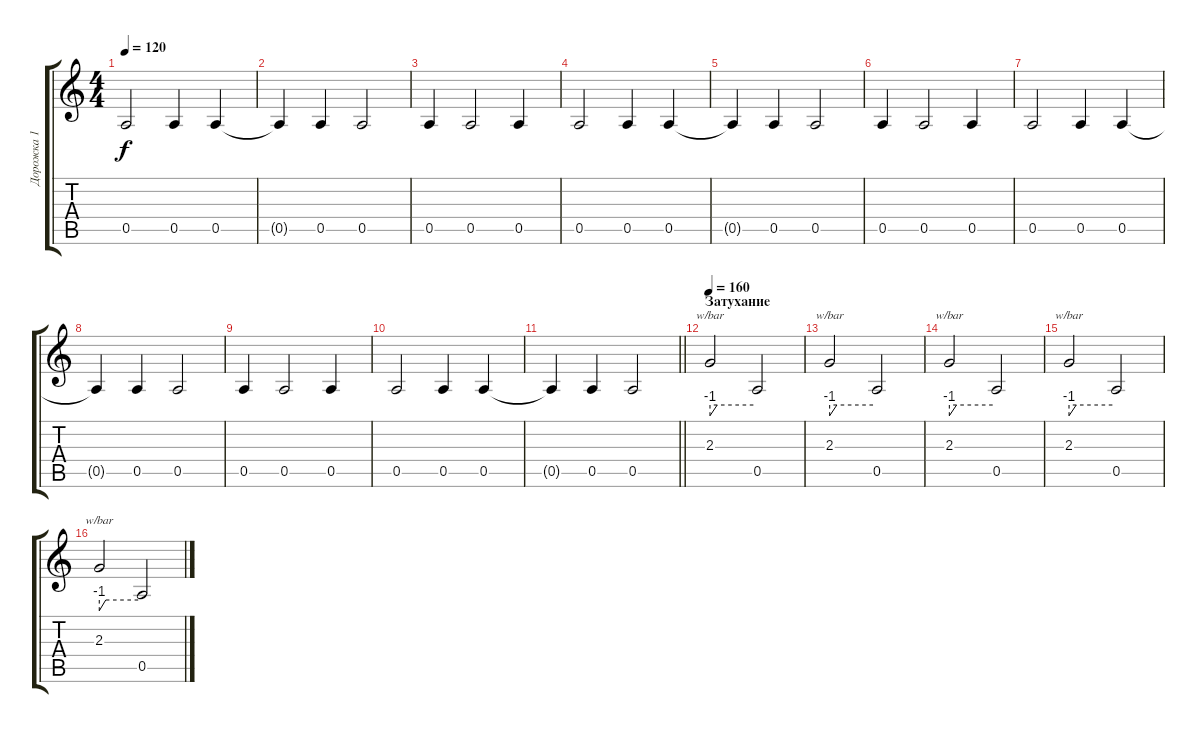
\track ("Дорожка 1" "Дорожка 1") {instrument distortionguitar}
\staff {score tabs}
\tuning (E4 B3 G3 D3 A2 E2) {hide}
\ts (4 4)
\tempo 120
\clef g2
\ks c
0.5.2{dy f} 0.5.4 0.5.4 |
0.5{t}.4 0.5.4 0.5.2 |
0.5.4 0.5.2 0.5.4 |
0.5.2 0.5.4 0.5.4 |
0.5{t}.4 0.5.4 0.5.2 |
0.5.4 0.5.2 0.5.4 |
0.5.2 0.5.4 0.5.4 |
0.5{t}.4 0.5.4 0.5.2 |
0.5.4 0.5.2 0.5.4 |
0.5.2 0.5.4 0.5.4 |
\barLineRight lightlight
0.5{t}.4 0.5.4 0.5.2 |
\section ("" "Затухание")
\tempo 160
2.3.2{tbe (custom default 0 -4 10 0 60 0) volume 10} 0.5.2 |
2.3.2{tbe (custom default 0 -4 10 0 60 0)} 0.5.2 |
2.3.2{tbe (custom default 0 -4 10 0 60 0)} 0.5.2 |
2.3.2{tbe (custom default 0 -4 10 0 60 0)} 0.5.2 |
2.3.2{tbe (custom default 0 -4 10 0 60 0)} 0.5.2
